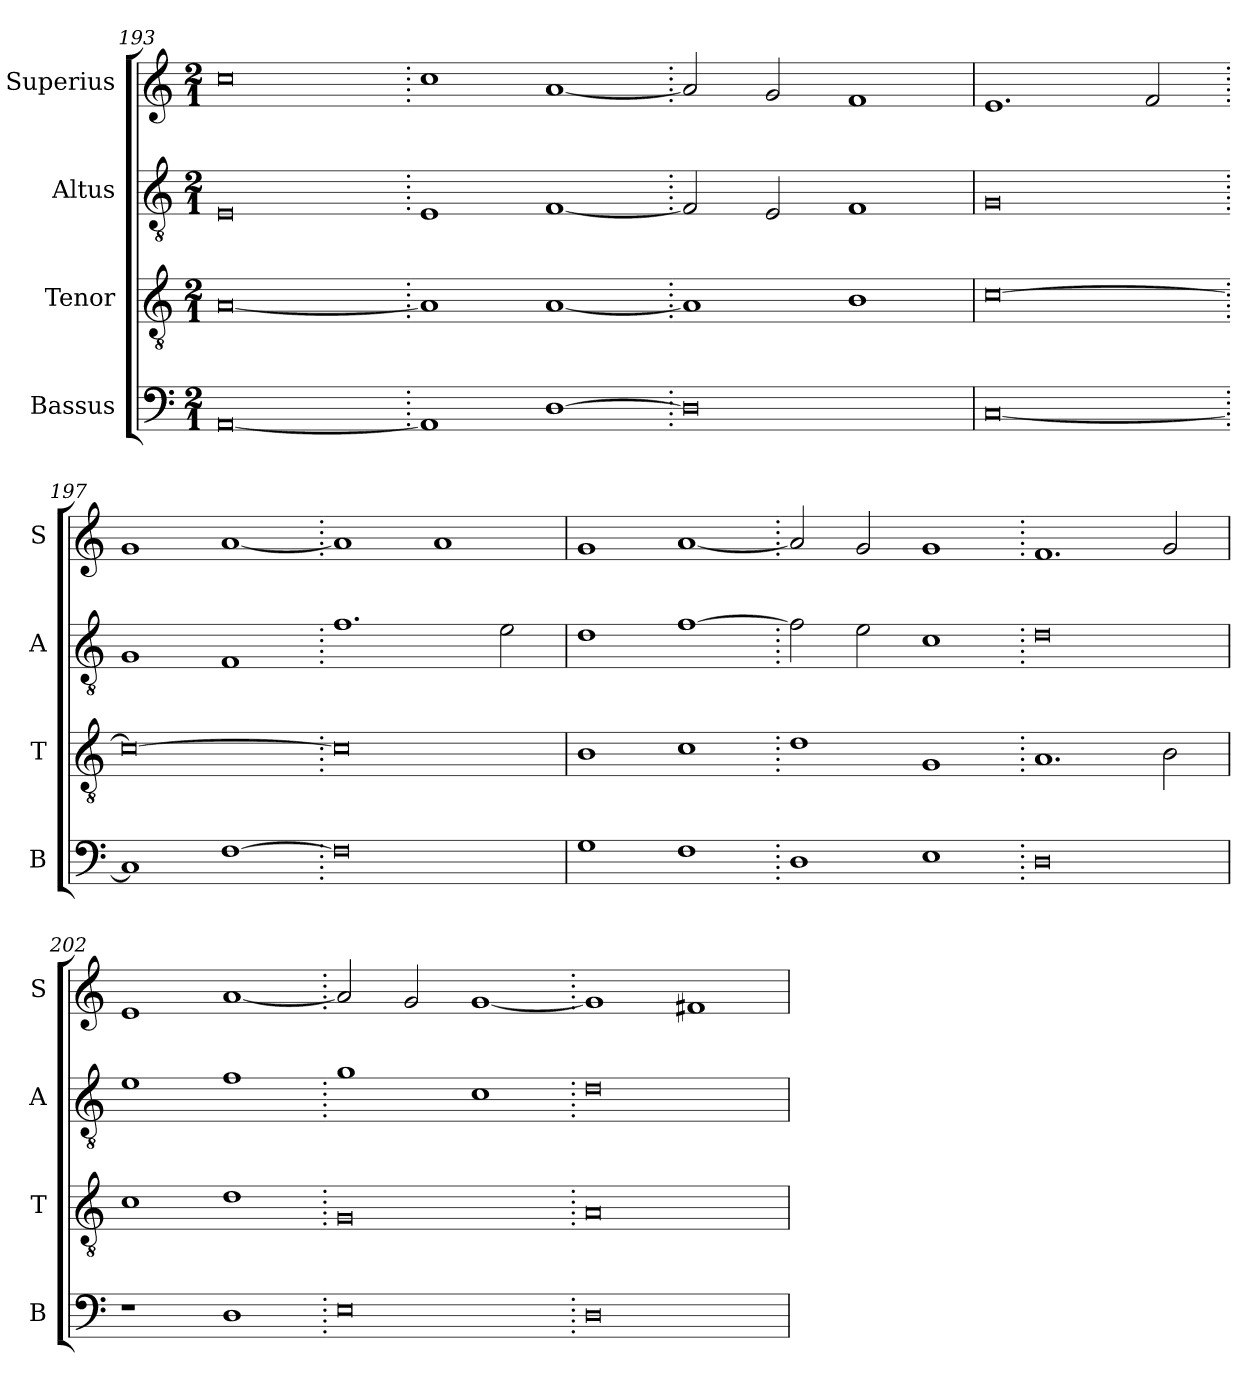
**kern	**kern	**kern	**kern
*part4	*part3	*part2	*part1
*staff4	*staff3	*staff2	*staff1
*I"Bassus	*I"Tenor	*I"Altus	*I"Superius
*I'B	*I'T	*I'A	*I'S
*clefF4	*clefGv2	*clefGv2	*clefG2
*k[]	*k[]	*k[]	*k[]
*M2/1	*M2/1	*M2/1	*M2/1
=193	=193	=193	=193
[0AA	[0A	0E	0cc
=194.	=194.	=194.	=194.
1AA]	1A]	1E	1cc
[1D	[1A	[1F	[1a
=195.	=195.	=195.	=195.
0D]	1A]	2F]	2a]
.	.	2E	2g
.	1B	1F	1f
=196	=196	=196	=196
[0C	[0c	0G	1.e
.	.	.	2f
=197.	=197.	=197.	=197.
1C]	0c_	1G	1g
[1F	.	1F	[1a
=198.	=198.	=198.	=198.
0F]	0c]	1.f	1a]
.	.	.	1a
.	.	2e	.
=199	=199	=199	=199
1G	1B	1d	1g
1F	1c	[1f	[1a
=200.	=200.	=200.	=200.
1D	1d	2f]	2a]
.	.	2e	2g
1E	1G	1c	1g
=201.	=201.	=201.	=201.
0D	1.A	0d	1.f
.	2B	.	2g
=202	=202	=202	=202
1r	1c	1e	1e
1D	1d	1f	[1a
=203.	=203.	=203.	=203.
0E	0G	1g	2a]
.	.	.	2g
.	.	1c	[1g
=204.	=204.	=204.	=204.
0D	0A	0d	1g]
.	.	.	1f#X
=	=	=	=
*-	*-	*-	*-
